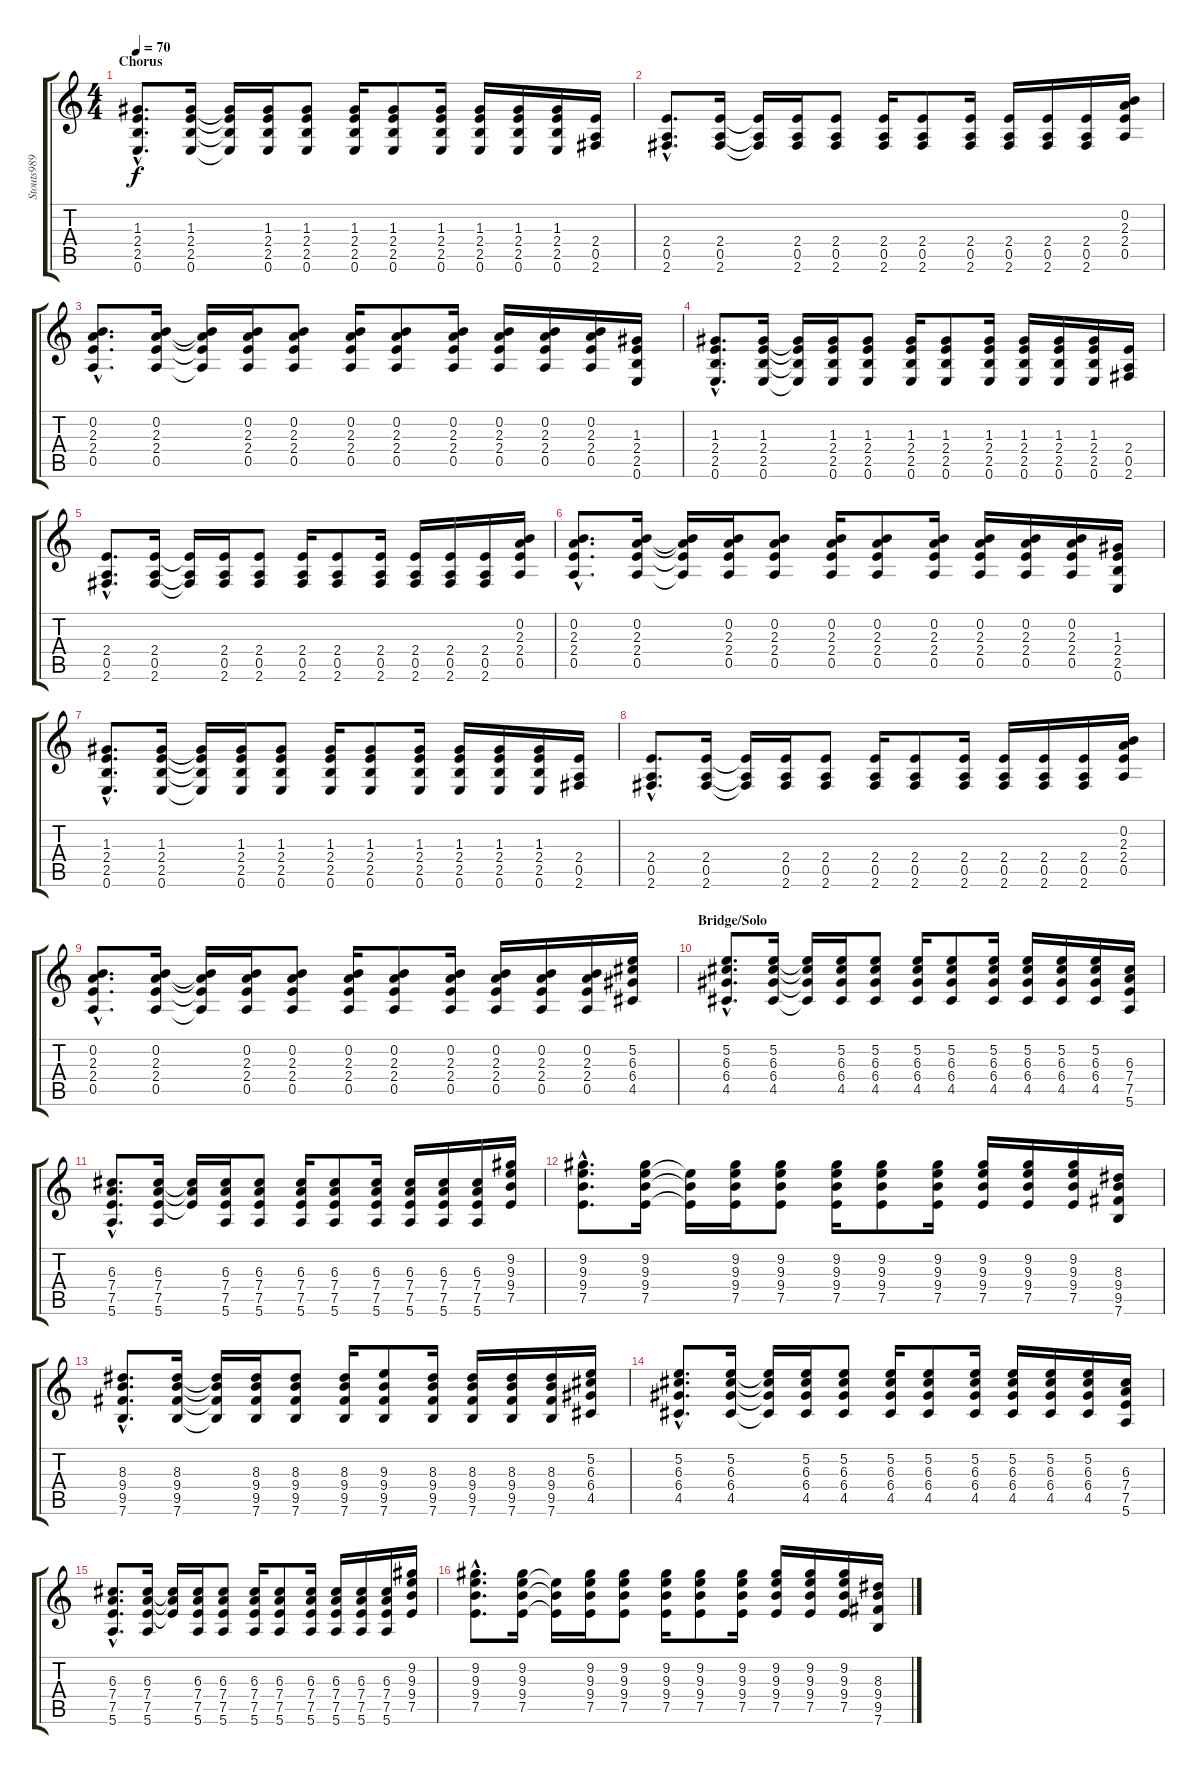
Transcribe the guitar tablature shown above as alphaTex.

\track ("Stouts989" "Stouts989") {instrument acousticguitarsteel}
\staff {score tabs}
\tuning (E4 B3 G3 D3 A2 E2) {hide}
\ts (4 4)
\section ("" "Chorus")
\tempo 70
\clef g2
\ks c
(1.3{hac} 2.4{hac} 2.5{hac} 0.6{hac}).8{d dy f} (1.3 2.4 2.5 0.6).16 (1.3{t} 2.4{t} 2.5{t} 0.6{t}).16 (1.3 2.4 2.5 0.6).16 (1.3 2.4 2.5 0.6).8 (1.3 2.4 2.5 0.6).16 (1.3 2.4 2.5 0.6).8 (1.3 2.4 2.5 0.6).16 (1.3 2.4 2.5 0.6).16 (1.3 2.4 2.5 0.6).16 (1.3 2.4 2.5 0.6).16 (2.4 0.5 2.6).16 |
(2.4{hac} 0.5{hac} 2.6{hac}).8{d} (2.4 0.5 2.6).16 (2.4{t} 0.5{t} 2.6{t}).16 (2.4 0.5 2.6).16 (2.4 0.5 2.6).8 (2.4 0.5 2.6).16 (2.4 0.5 2.6).8 (2.4 0.5 2.6).16 (2.4 0.5 2.6).16 (2.4 0.5 2.6).16 (2.4 0.5 2.6).16 (0.2 2.3 2.4 0.5).16 |
(0.2{hac} 2.3{hac} 2.4{hac} 0.5{hac}).8{d} (0.2 2.3 2.4 0.5).16 (0.2{t} 2.3{t} 2.4{t} 0.5{t}).16 (0.2 2.3 2.4 0.5).16 (0.2 2.3 2.4 0.5).8 (0.2 2.3 2.4 0.5).16 (0.2 2.3 2.4 0.5).8 (0.2 2.3 2.4 0.5).16 (0.2 2.3 2.4 0.5).16 (0.2 2.3 2.4 0.5).16 (0.2 2.3 2.4 0.5).16 (1.3 2.4 2.5 0.6).16 |
(1.3{hac} 2.4{hac} 2.5{hac} 0.6{hac}).8{d} (1.3 2.4 2.5 0.6).16 (1.3{t} 2.4{t} 2.5{t} 0.6{t}).16 (1.3 2.4 2.5 0.6).16 (1.3 2.4 2.5 0.6).8 (1.3 2.4 2.5 0.6).16 (1.3 2.4 2.5 0.6).8 (1.3 2.4 2.5 0.6).16 (1.3 2.4 2.5 0.6).16 (1.3 2.4 2.5 0.6).16 (1.3 2.4 2.5 0.6).16 (2.4 0.5 2.6).16 |
(2.4{hac} 0.5{hac} 2.6{hac}).8{d} (2.4 0.5 2.6).16 (2.4{t} 0.5{t} 2.6{t}).16 (2.4 0.5 2.6).16 (2.4 0.5 2.6).8 (2.4 0.5 2.6).16 (2.4 0.5 2.6).8 (2.4 0.5 2.6).16 (2.4 0.5 2.6).16 (2.4 0.5 2.6).16 (2.4 0.5 2.6).16 (0.2 2.3 2.4 0.5).16 |
(0.2{hac} 2.3{hac} 2.4{hac} 0.5{hac}).8{d} (0.2 2.3 2.4 0.5).16 (0.2{t} 2.3{t} 2.4{t} 0.5{t}).16 (0.2 2.3 2.4 0.5).16 (0.2 2.3 2.4 0.5).8 (0.2 2.3 2.4 0.5).16 (0.2 2.3 2.4 0.5).8 (0.2 2.3 2.4 0.5).16 (0.2 2.3 2.4 0.5).16 (0.2 2.3 2.4 0.5).16 (0.2 2.3 2.4 0.5).16 (1.3 2.4 2.5 0.6).16 |
(1.3{hac} 2.4{hac} 2.5{hac} 0.6{hac}).8{d} (1.3 2.4 2.5 0.6).16 (1.3{t} 2.4{t} 2.5{t} 0.6{t}).16 (1.3 2.4 2.5 0.6).16 (1.3 2.4 2.5 0.6).8 (1.3 2.4 2.5 0.6).16 (1.3 2.4 2.5 0.6).8 (1.3 2.4 2.5 0.6).16 (1.3 2.4 2.5 0.6).16 (1.3 2.4 2.5 0.6).16 (1.3 2.4 2.5 0.6).16 (2.4 0.5 2.6).16 |
(2.4{hac} 0.5{hac} 2.6{hac}).8{d} (2.4 0.5 2.6).16 (2.4{t} 0.5{t} 2.6{t}).16 (2.4 0.5 2.6).16 (2.4 0.5 2.6).8 (2.4 0.5 2.6).16 (2.4 0.5 2.6).8 (2.4 0.5 2.6).16 (2.4 0.5 2.6).16 (2.4 0.5 2.6).16 (2.4 0.5 2.6).16 (0.2 2.3 2.4 0.5).16 |
(0.2{hac} 2.3{hac} 2.4{hac} 0.5{hac}).8{d} (0.2 2.3 2.4 0.5).16 (0.2{t} 2.3{t} 2.4{t} 0.5{t}).16 (0.2 2.3 2.4 0.5).16 (0.2 2.3 2.4 0.5).8 (0.2 2.3 2.4 0.5).16 (0.2 2.3 2.4 0.5).8 (0.2 2.3 2.4 0.5).16 (0.2 2.3 2.4 0.5).16 (0.2 2.3 2.4 0.5).16 (0.2 2.3 2.4 0.5).16 (5.2 6.3 6.4 4.5).16 |
\section ("" "Bridge/Solo")
(5.2{hac} 6.3{hac} 6.4{hac} 4.5{hac}).8{d} (5.2 6.3 6.4 4.5).16 (5.2{t} 6.3{t} 6.4{t} 4.5{t}).16 (5.2 6.3 6.4 4.5).16 (5.2 6.3 6.4 4.5).8 (5.2 6.3 6.4 4.5).16 (5.2 6.3 6.4 4.5).8 (5.2 6.3 6.4 4.5).16 (5.2 6.3 6.4 4.5).16 (5.2 6.3 6.4 4.5).16 (5.2 6.3 6.4 4.5).16 (6.3 7.4 7.5 5.6).16 |
(6.3{hac} 7.4{hac} 7.5{hac} 5.6{hac}).8{d} (6.3 7.4 7.5 5.6).16 (6.3{t} 7.4{t} 7.5{t}).16 (6.3 7.4 7.5 5.6).16 (6.3 7.4 7.5 5.6).8 (6.3 7.4 7.5 5.6).16 (6.3 7.4 7.5 5.6).8 (6.3 7.4 7.5 5.6).16 (6.3 7.4 7.5 5.6).16 (6.3 7.4 7.5 5.6).16 (6.3 7.4 7.5 5.6).16 (9.2 9.3 9.4 7.5).16 |
(9.2{hac} 9.3{hac} 9.4{hac} 7.5{hac}).8{d} (9.2 9.3 9.4 7.5).16 (9.3{t} 9.4{t} 7.5{t}).16 (9.2 9.3 9.4 7.5).16 (9.2 9.3 9.4 7.5).8 (9.2 9.3 9.4 7.5).16 (9.2 9.3 9.4 7.5).8 (9.2 9.3 9.4 7.5).16 (9.2 9.3 9.4 7.5).16 (9.2 9.3 9.4 7.5).16 (9.2 9.3 9.4 7.5).16 (8.3 9.4 9.5 7.6).16 |
(8.3{hac} 9.4{hac} 9.5{hac} 7.6{hac}).8{d} (8.3 9.4 9.5 7.6).16 (8.3{t} 9.4{t} 9.5{t} 7.6{t}).16 (8.3 9.4 9.5 7.6).16 (8.3 9.4 9.5 7.6).8 (8.3 9.4 9.5 7.6).16 (9.3 9.4 9.5 7.6).8 (8.3 9.4 9.5 7.6).16 (8.3 9.4 9.5 7.6).16 (8.3 9.4 9.5 7.6).16 (8.3 9.4 9.5 7.6).16 (5.2 6.3 6.4 4.5).16 |
(5.2{hac} 6.3{hac} 6.4{hac} 4.5{hac}).8{d} (5.2 6.3 6.4 4.5).16 (5.2{t} 6.3{t} 6.4{t} 4.5{t}).16 (5.2 6.3 6.4 4.5).16 (5.2 6.3 6.4 4.5).8 (5.2 6.3 6.4 4.5).16 (5.2 6.3 6.4 4.5).8 (5.2 6.3 6.4 4.5).16 (5.2 6.3 6.4 4.5).16 (5.2 6.3 6.4 4.5).16 (5.2 6.3 6.4 4.5).16 (6.3 7.4 7.5 5.6).16 |
(6.3{hac} 7.4{hac} 7.5{hac} 5.6{hac}).8{d} (6.3 7.4 7.5 5.6).16 (6.3{t} 7.4{t} 7.5{t}).16 (6.3 7.4 7.5 5.6).16 (6.3 7.4 7.5 5.6).8 (6.3 7.4 7.5 5.6).16 (6.3 7.4 7.5 5.6).8 (6.3 7.4 7.5 5.6).16 (6.3 7.4 7.5 5.6).16 (6.3 7.4 7.5 5.6).16 (6.3 7.4 7.5 5.6).16 (9.2 9.3 9.4 7.5).16 |
(9.2{hac} 9.3{hac} 9.4{hac} 7.5{hac}).8{d} (9.2 9.3 9.4 7.5).16 (9.3{t} 9.4{t} 7.5{t}).16 (9.2 9.3 9.4 7.5).16 (9.2 9.3 9.4 7.5).8 (9.2 9.3 9.4 7.5).16 (9.2 9.3 9.4 7.5).8 (9.2 9.3 9.4 7.5).16 (9.2 9.3 9.4 7.5).16 (9.2 9.3 9.4 7.5).16 (9.2 9.3 9.4 7.5).16 (8.3 9.4 9.5 7.6).16
